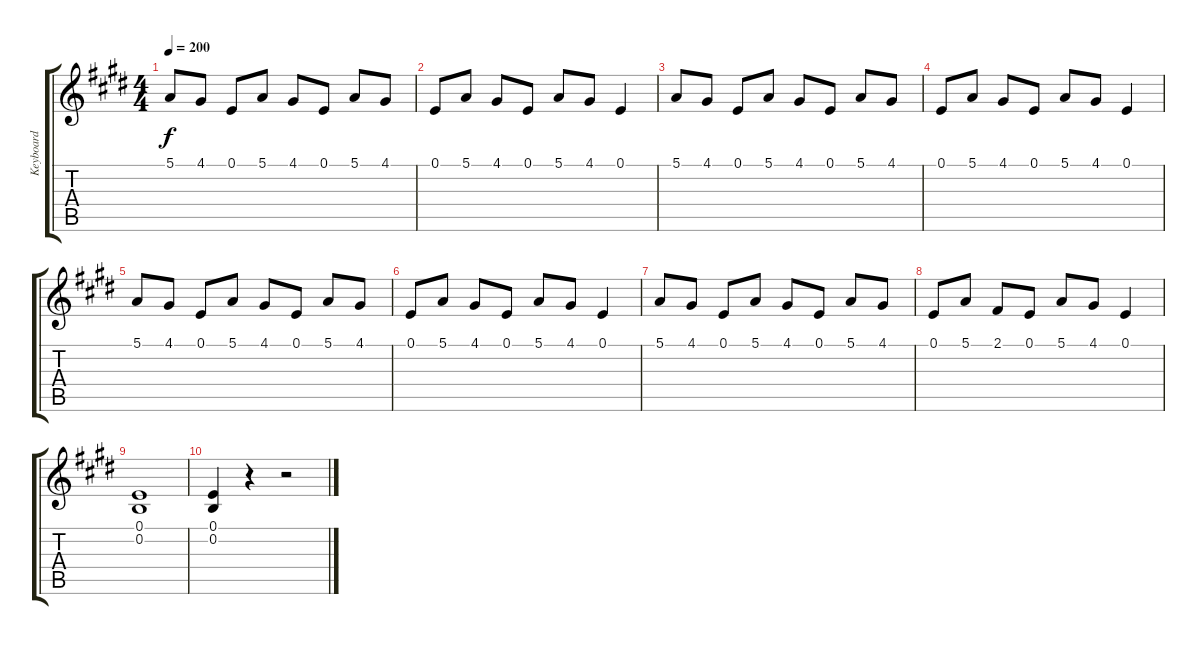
\track ("Keyboard" "Keyboard") {instrument pad6metallic}
\staff {score tabs}
\tuning (E4 B3 G3 D3 A2 E2) {hide}
\ts (4 4)
\tempo 200
\clef g2
\ks e
5.1.8{dy f} 4.1.8 0.1.8 5.1.8 4.1.8 0.1.8 5.1.8 4.1.8 |
0.1.8 5.1.8 4.1.8 0.1.8 5.1.8 4.1.8 0.1.4 |
5.1.8 4.1.8 0.1.8 5.1.8 4.1.8 0.1.8 5.1.8 4.1.8 |
0.1.8 5.1.8 4.1.8 0.1.8 5.1.8 4.1.8 0.1.4 |
5.1.8 4.1.8 0.1.8 5.1.8 4.1.8 0.1.8 5.1.8 4.1.8 |
0.1.8 5.1.8 4.1.8 0.1.8 5.1.8 4.1.8 0.1.4 |
5.1.8 4.1.8 0.1.8 5.1.8 4.1.8 0.1.8 5.1.8 4.1.8 |
0.1.8 5.1.8 2.1.8 0.1.8 5.1.8 4.1.8 0.1.4 |
(0.1 0.2).1 |
(0.1 0.2).4 r.4 r.2
